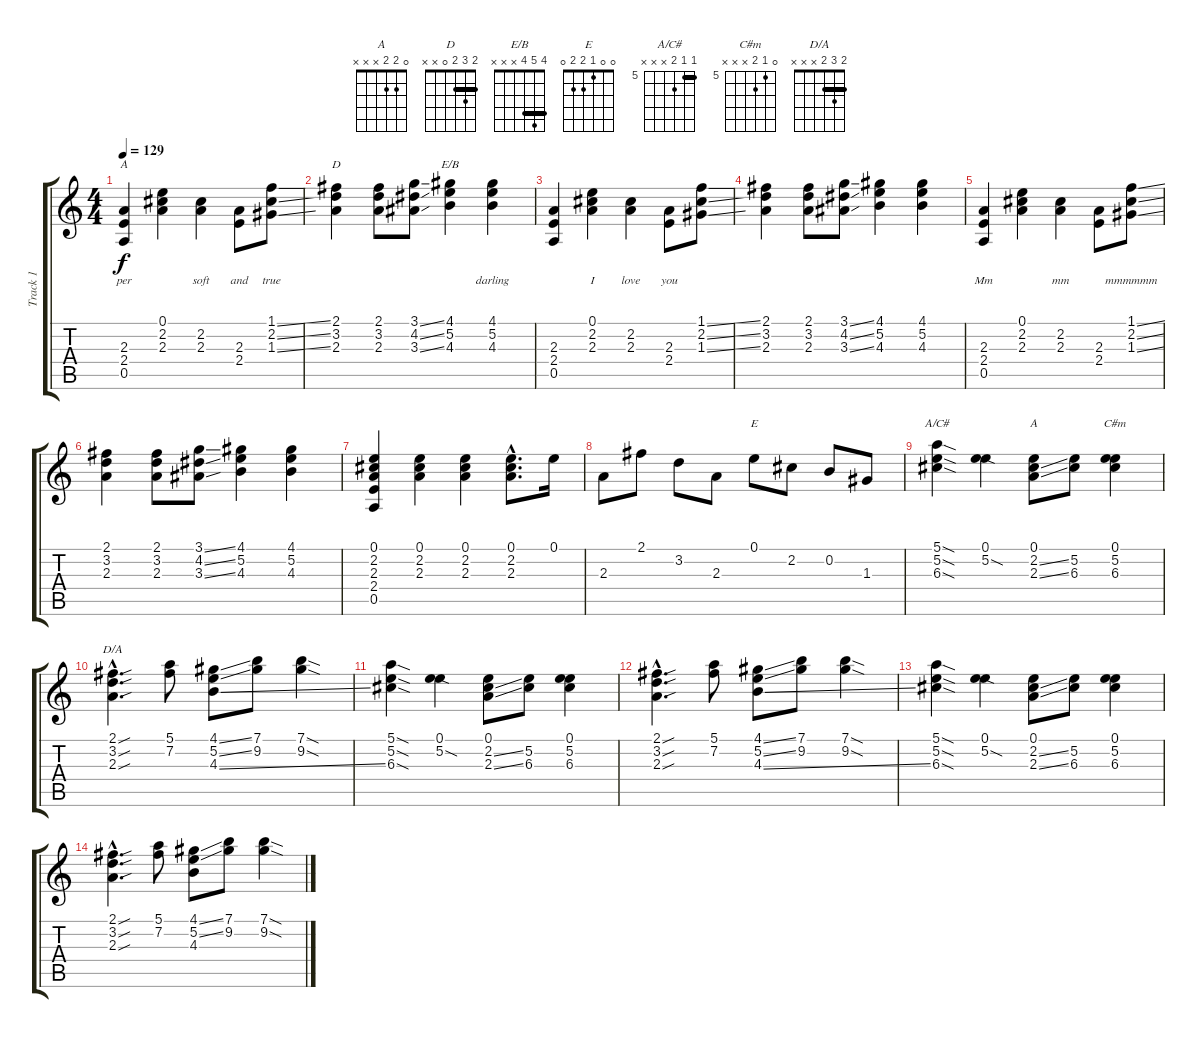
\track ("Track 1" "Track 1") {instrument electricguitarclean}
\staff {score tabs}
\tuning (E4 B3 G3 D3 A2 E2) {hide}
\chord ("A" 0 2 2 2 0 x)
\chord ("D" 2 3 2 0 x x) {barre 2}
\chord ("E/B" 4 5 4 x x x) {barre 4}
\chord ("E" 0 0 1 2 2 0)
\chord ("A/C#" 5 5 6 x x x) {firstfret 5 barre 5}
\chord ("A" 0 2 2 x x x)
\chord ("C#m" 0 5 6 x x x) {firstfret 5}
\chord ("D/A" 2 3 2 x x x) {barre 2}
\ts (4 4)
\tempo 129
\clef g2
\ks c
(2.3 2.4 0.5).4{ch "A" lyrics (0 "per") lyrics (1 "") lyrics (2 "") lyrics (3 "") lyrics (4 "") dy f} (0.1 2.2 2.3).4{lyrics (0 "") lyrics (1 "") lyrics (2 "") lyrics (3 "") lyrics (4 "")} (2.2 2.3).4{lyrics (0 "soft") lyrics (1 "") lyrics (2 "") lyrics (3 "") lyrics (4 "")} (2.3 2.4).8{lyrics (0 "and") lyrics (1 "") lyrics (2 "") lyrics (3 "") lyrics (4 "")} (1.1{ss} 2.2{ss} 1.3{ss}).8{lyrics (0 "true") lyrics (1 "") lyrics (2 "") lyrics (3 "") lyrics (4 "")} |
(2.1 3.2 2.3).4{ch "D" lyrics (0 "") lyrics (1 "") lyrics (2 "") lyrics (3 "") lyrics (4 "")} (2.1 3.2 2.3).8{lyrics (0 "") lyrics (1 "") lyrics (2 "") lyrics (3 "") lyrics (4 "")} (3.1{ss} 4.2{ss} 3.3{ss}).8{lyrics (0 "") lyrics (1 "") lyrics (2 "") lyrics (3 "") lyrics (4 "")} (4.1 5.2 4.3).4{ch "E/B" lyrics (0 "") lyrics (1 "") lyrics (2 "") lyrics (3 "") lyrics (4 "")} (4.1 5.2 4.3).4{lyrics (0 "darling") lyrics (1 "") lyrics (2 "") lyrics (3 "") lyrics (4 "")} |
(2.3 2.4 0.5).4{lyrics (0 "") lyrics (1 "") lyrics (2 "") lyrics (3 "") lyrics (4 "")} (0.1 2.2 2.3).4{lyrics (0 "I") lyrics (1 "") lyrics (2 "") lyrics (3 "") lyrics (4 "")} (2.2 2.3).4{lyrics (0 "love") lyrics (1 "") lyrics (2 "") lyrics (3 "") lyrics (4 "")} (2.3 2.4).8{lyrics (0 "you") lyrics (1 "") lyrics (2 "") lyrics (3 "") lyrics (4 "")} (1.1{ss} 2.2{ss} 1.3{ss}).8{lyrics (0 "") lyrics (1 "") lyrics (2 "") lyrics (3 "") lyrics (4 "")} |
(2.1 3.2 2.3).4{lyrics (0 "") lyrics (1 "") lyrics (2 "") lyrics (3 "") lyrics (4 "")} (2.1 3.2 2.3).8{lyrics (0 "") lyrics (1 "") lyrics (2 "") lyrics (3 "") lyrics (4 "")} (3.1{ss} 4.2{ss} 3.3{ss}).8{lyrics (0 "") lyrics (1 "") lyrics (2 "") lyrics (3 "") lyrics (4 "")} (4.1 5.2 4.3).4{lyrics (0 "") lyrics (1 "") lyrics (2 "") lyrics (3 "") lyrics (4 "")} (4.1 5.2 4.3).4{lyrics (0 "") lyrics (1 "") lyrics (2 "") lyrics (3 "") lyrics (4 "")} |
(2.3 2.4 0.5).4{lyrics (0 "Mm") lyrics (1 "") lyrics (2 "") lyrics (3 "") lyrics (4 "")} (0.1 2.2 2.3).4{lyrics (0 "") lyrics (1 "") lyrics (2 "") lyrics (3 "") lyrics (4 "")} (2.2 2.3).4{lyrics (0 "mm") lyrics (1 "") lyrics (2 "") lyrics (3 "") lyrics (4 "")} (2.3 2.4).8{lyrics (0 "") lyrics (1 "") lyrics (2 "") lyrics (3 "") lyrics (4 "")} (1.1{ss} 2.2{ss} 1.3{ss}).8{lyrics (0 "mmmmmm") lyrics (1 "") lyrics (2 "") lyrics (3 "") lyrics (4 "")} |
(2.1 3.2 2.3).4{lyrics (0 "") lyrics (1 "") lyrics (2 "") lyrics (3 "") lyrics (4 "")} (2.1 3.2 2.3).8{lyrics (0 "") lyrics (1 "") lyrics (2 "") lyrics (3 "") lyrics (4 "")} (3.1{ss} 4.2{ss} 3.3{ss}).8{lyrics (0 "") lyrics (1 "") lyrics (2 "") lyrics (3 "") lyrics (4 "")} (4.1 5.2 4.3).4{lyrics (0 "") lyrics (1 "") lyrics (2 "") lyrics (3 "") lyrics (4 "")} (4.1 5.2 4.3).4 |
(0.1 2.2 2.3 2.4 0.5).4 (0.1 2.2 2.3).4 (0.1 2.2 2.3).4 (0.1{hac} 2.2{hac} 2.3{hac}).8{d} 0.1.16 |
2.3.8 2.1.8 3.2.8 2.3.8 0.1.8{ch "E"} 2.2.8 0.2.8 1.3.8 |
(5.1{sod} 5.2{sod} 6.3{sod}).4{ch "A/C#"} (0.1 5.2{sod}).4 (0.1 2.2{ss} 2.3{ss}).8{ch "A"} (5.2 6.3).8 (0.1 5.2 6.3).4{ch "C#m"} |
(2.1{sou hac} 3.2{sou hac} 2.3{sou hac}).4{d ch "D/A"} (5.1 7.2).8 (4.1{ss} 5.2{ss} 4.3{ss}).8 (7.1 9.2).8 (7.1{sod} 9.2{sod}).4 |
(5.1{sod} 5.2{sod} 6.3{sod}).4 (0.1 5.2{sod}).4 (0.1 2.2{ss} 2.3{ss}).8 (5.2 6.3).8 (0.1 5.2 6.3).4 |
(2.1{sou hac} 3.2{sou hac} 2.3{sou hac}).4{d volume 0} (5.1 7.2).8 (4.1{ss} 5.2{ss} 4.3{ss}).8 (7.1 9.2).8 (7.1{sod} 9.2{sod}).4 |
(5.1{sod} 5.2{sod} 6.3{sod}).4 (0.1 5.2{sod}).4 (0.1 2.2{ss} 2.3{ss}).8 (5.2 6.3).8 (0.1 5.2 6.3).4 |
(2.1{sou hac} 3.2{sou hac} 2.3{sou hac}).4{d} (5.1 7.2).8 (4.1{ss} 5.2{ss} 4.3).8 (7.1 9.2).8 (7.1{sod} 9.2{sod}).4
